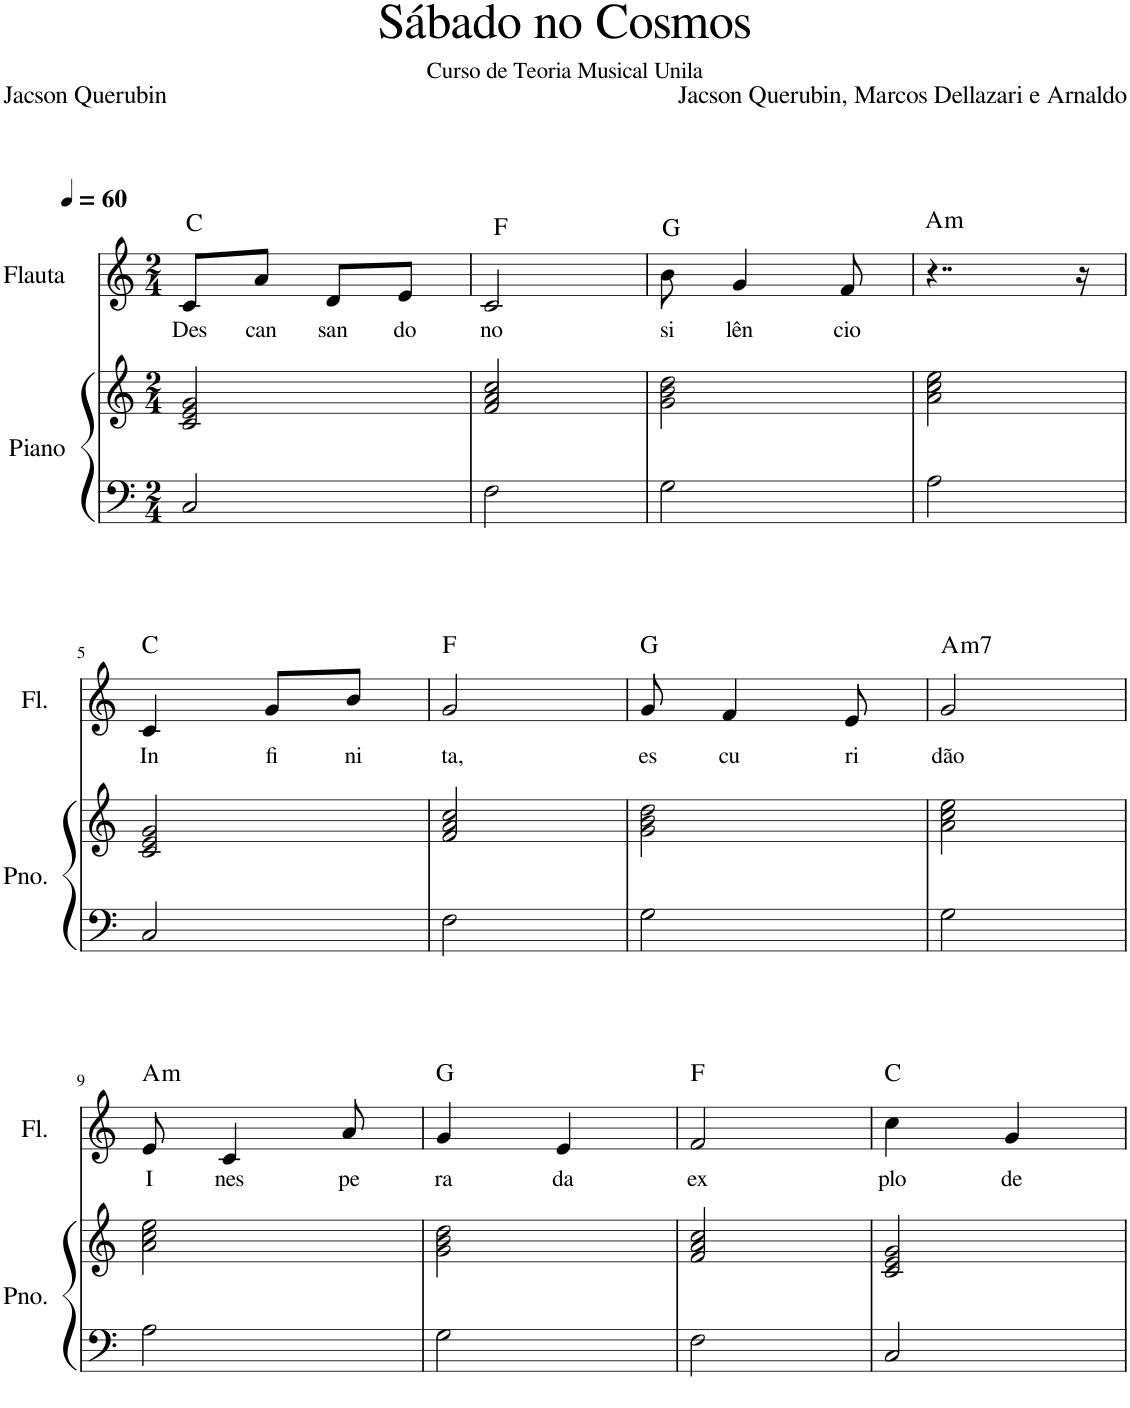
**kern	**kern	**kern	**text	**harte
*part2	*part2	*part1	*part1	*part1
*staff3	*staff2	*staff1	*staff1	*
*I"Piano	*	*I"Flauta	*	*
*I'Pno.	*	*I'Fl.	*	*
*clefF4	*clefG2	*clefG2	*	*
*k[]	*k[]	*k[]	*	*
*M2/4	*M2/4	*M2/4	*	*
*MM60	*MM60	*MM60	*	*
=1	=1	=1	=1	=1
!	!	!	!LO:LY:b	!
2C/	2c/ 2e/ 2g/	8c/L	Des	C:maj
!	!	!	!LO:LY:b	!
.	.	8a/J	can	.
!	!	!	!LO:LY:b	!
.	.	8d/L	san	.
!	!	!	!LO:LY:b	!
.	.	8e/J	do	.
=2	=2	=2	=2	=2
!	!	!	!LO:LY:b	!
2F\	2f/ 2a/ 2cc/	2c/	no	F:maj
=3	=3	=3	=3	=3
!	!	!	!LO:LY:b	!
2G\	2g\ 2b\ 2dd\	8b\	si	G:maj
!	!	!	!LO:LY:b	!
.	.	4g/	lên	.
!	!	!	!LO:LY:b	!
.	.	8f/	cio	.
=4	=4	=4	=4	=4
!	!	!	!	!LO:H:kt=m
2A\	2a\ 2cc\ 2ee\	4..r	.	A:min
.	.	16r	.	.
!!LO:LB:g=z
=5	=5	=5	=5	=5
!	!	!	!LO:LY:b	!
2C/	2c/ 2e/ 2g/	4c/	In	C:maj
!	!	!	!LO:LY:b	!
.	.	8g/L	fi	.
!	!	!	!LO:LY:b	!
.	.	8b/J	ni	.
=6	=6	=6	=6	=6
!	!	!	!LO:LY:b	!
2F\	2f/ 2a/ 2cc/	2g/	ta,	F:maj
=7	=7	=7	=7	=7
!	!	!	!LO:LY:b	!
2G\	2g\ 2b\ 2dd\	8g/	es	G:maj
!	!	!	!LO:LY:b	!
.	.	4f/	cu	.
!	!	!	!LO:LY:b	!
.	.	8e/	ri	.
=8	=8	=8	=8	=8
!	!	!	!LO:LY:b	!LO:H:kt=m7
2G\	2a\ 2cc\ 2ee\	2g/	dão	A:min7
!!LO:LB:g=z
=9	=9	=9	=9	=9
!	!	!	!LO:LY:b	!LO:H:kt=m
2A\	2a\ 2cc\ 2ee\	8e/	I	A:min
!	!	!	!LO:LY:b	!
.	.	4c/	nes	.
!	!	!	!LO:LY:b	!
.	.	8a/	pe	.
=10	=10	=10	=10	=10
!	!	!	!LO:LY:b	!
2G\	2g\ 2b\ 2dd\	4g/	ra	G:maj
!	!	!	!LO:LY:b	!
.	.	4e/	da	.
=11	=11	=11	=11	=11
!	!	!	!LO:LY:b	!
2F\	2f/ 2a/ 2cc/	2f/	ex	F:maj
=12	=12	=12	=12	=12
!	!	!	!LO:LY:b	!
2C/	2c/ 2e/ 2g/	4cc\	plo	C:maj
!	!	!	!LO:LY:b	!
.	.	4g/	de	.
=	=	=	=	=
*-	*-	*-	*-	*-
